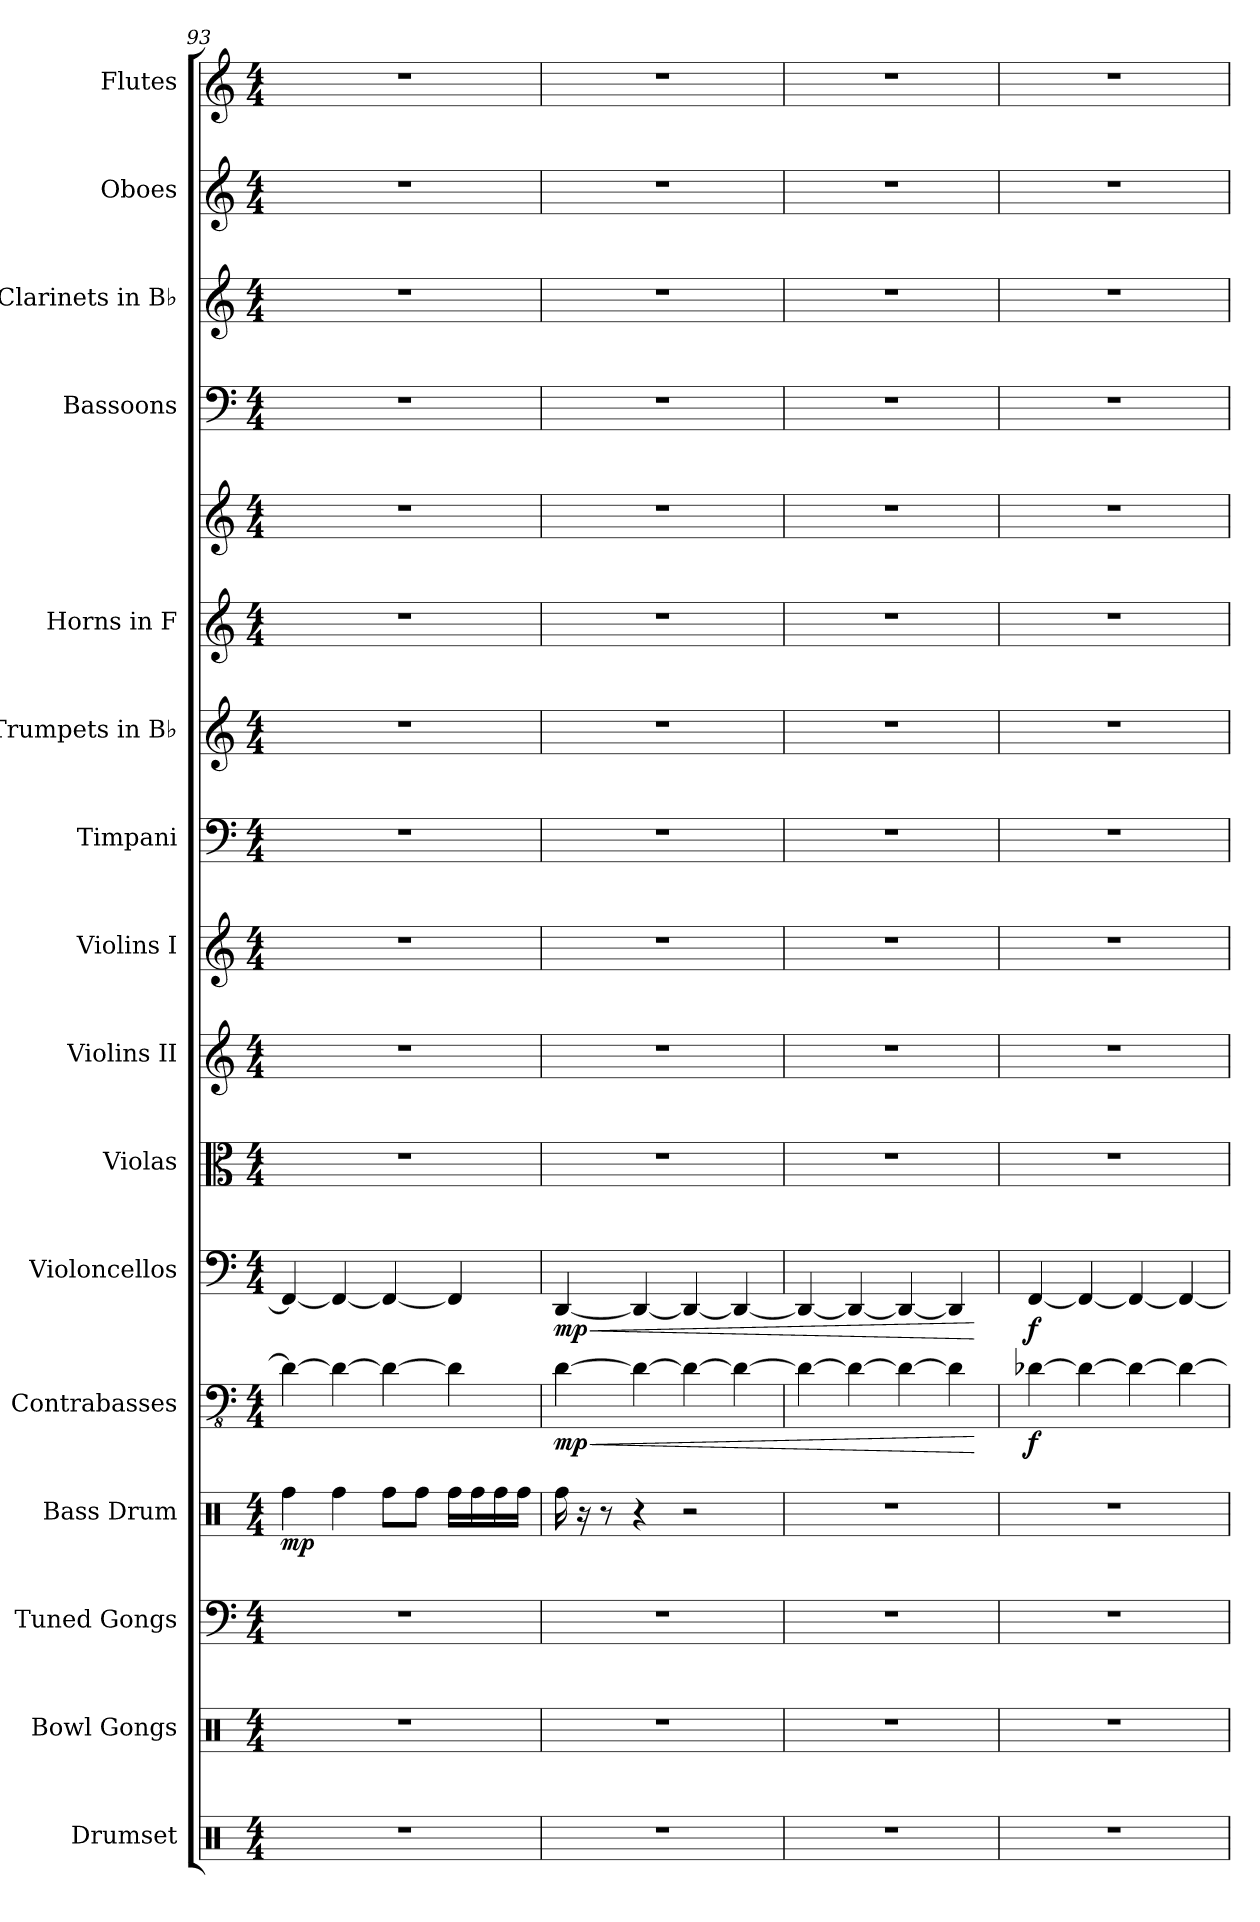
**kern	**kern	**kern	**kern	**dynam	**kern	**dynam	**kern	**dynam	**kern	**kern	**kern	**kern	**kern	**kern	**kern	**kern	**kern	**kern	**kern
*part16	*part15	*part14	*part13	*part13	*part12	*part12	*part11	*part11	*part10	*part9	*part8	*part7	*part6	*part5	*part5	*part4	*part3	*part2	*part1
*staff17	*staff16	*staff15	*staff14	*staff14	*staff13	*staff13	*staff12	*staff12	*staff11	*staff10	*staff9	*staff8	*staff7	*staff6	*staff5	*staff4	*staff3	*staff2	*staff1
*I"Drumset	*I"Bowl Gongs	*I"Tuned Gongs	*I"Bass Drum	*	*I"Contrabasses	*	*I"Violoncellos	*	*I"Violas	*I"Violins II	*I"Violins I	*I"Timpani	*I"Trumpets in B♭	*I"Horns in F	*	*I"Bassoons	*I"Clarinets in B♭	*I"Oboes	*I"Flutes
*I'Drs.	*I'Bw. Go.	*I'Td. Go.	*I'B. Dr.	*	*I'Cb.	*	*I'Vc.	*	*I'Vla.	*I'Vln. II	*I'Vln. I	*I'Timp.	*	*	*	*I'Bsn.	*	*I'Ob.	*I'Fl.
*clefX	*clefX	*clefF4	*clefX	*	*clefFv4	*	*clefF4	*	*clefC3	*clefG2	*clefG2	*clefF4	*clefG2	*clefG2	*clefG2	*clefF4	*clefG2	*clefG2	*clefG2
*	*	*	*	*	*ITrd7c12	*	*	*	*	*	*	*	*ITrd1c2	*ITrd4c7	*ITrd4c7	*	*ITrd1c2	*	*
*k[]	*k[]	*k[]	*k[]	*	*k[]	*	*k[]	*	*k[]	*k[]	*k[]	*k[]	*k[b-e-]	*k[b-]	*k[b-]	*k[]	*k[b-e-]	*k[]	*k[]
*M4/4	*M4/4	*M4/4	*M4/4	*	*M4/4	*	*M4/4	*	*M4/4	*M4/4	*M4/4	*M4/4	*M4/4	*M4/4	*M4/4	*M4/4	*M4/4	*M4/4	*M4/4
=93	=93	=93	=93	=93	=93	=93	=93	=93	=93	=93	=93	=93	=93	=93	=93	=93	=93	=93	=93
!	!	!	!	!LO:DY:b	!	!	!	!	!	!	!	!	!	!	!	!	!	!	!
1r	1r	1r	4Rff\	mp	4DD-\_	.	4FF/_	.	1r	1r	1r	1r	1r	1r	1r	1r	1r	1r	1r
.	.	.	4Rff\	.	4DD-\_	.	4FF/_	.	.	.	.	.	.	.	.	.	.	.	.
.	.	.	8Rff\L	.	4DD-\_	.	4FF/_	.	.	.	.	.	.	.	.	.	.	.	.
.	.	.	8Rff\J	.	.	.	.	.	.	.	.	.	.	.	.	.	.	.	.
.	.	.	16Rff\LL	.	4DD-\]	.	4FF/]	.	.	.	.	.	.	.	.	.	.	.	.
.	.	.	16Rff\	.	.	.	.	.	.	.	.	.	.	.	.	.	.	.	.
.	.	.	16Rff\	.	.	.	.	.	.	.	.	.	.	.	.	.	.	.	.
.	.	.	16Rff\JJ	.	.	.	.	.	.	.	.	.	.	.	.	.	.	.	.
=94	=94	=94	=94	=94	=94	=94	=94	=94	=94	=94	=94	=94	=94	=94	=94	=94	=94	=94	=94
!	!	!	!	!	!	!LO:HP:b	!	!LO:HP:b	!	!	!	!	!	!	!	!	!	!	!
!	!	!	!	!	!	!LO:DY:n=1:b	!	!LO:DY:n=1:b	!	!	!	!	!	!	!	!	!	!	!
1r	1r	1r	16Rff\	.	[4DD\	< mp	[4DD/	< mp	1r	1r	1r	1r	1r	1r	1r	1r	1r	1r	1r
.	.	.	16r	.	.	.	.	.	.	.	.	.	.	.	.	.	.	.	.
.	.	.	8r	.	.	.	.	.	.	.	.	.	.	.	.	.	.	.	.
.	.	.	4r	.	4DD\_	.	4DD/_	.	.	.	.	.	.	.	.	.	.	.	.
.	.	.	2r	.	4DD\_	.	4DD/_	.	.	.	.	.	.	.	.	.	.	.	.
.	.	.	.	.	4DD\_	.	4DD/_	.	.	.	.	.	.	.	.	.	.	.	.
=95	=95	=95	=95	=95	=95	=95	=95	=95	=95	=95	=95	=95	=95	=95	=95	=95	=95	=95	=95
1r	1r	1r	1r	.	4DD\_	.	4DD/_	.	1r	1r	1r	1r	1r	1r	1r	1r	1r	1r	1r
.	.	.	.	.	4DD\_	.	4DD/_	.	.	.	.	.	.	.	.	.	.	.	.
.	.	.	.	.	4DD\_	.	4DD/_	.	.	.	.	.	.	.	.	.	.	.	.
.	.	.	.	.	4DD\]	.	4DD/]	.	.	.	.	.	.	.	.	.	.	.	.
.	.	.	.	.	.	[	.	[	.	.	.	.	.	.	.	.	.	.	.
=96	=96	=96	=96	=96	=96	=96	=96	=96	=96	=96	=96	=96	=96	=96	=96	=96	=96	=96	=96
!	!	!	!	!	!	!LO:DY:b	!	!LO:DY:b	!	!	!	!	!	!	!	!	!	!	!
1r	1r	1r	1r	.	[4DD-X\	f	[4FF/	f	1r	1r	1r	1r	1r	1r	1r	1r	1r	1r	1r
.	.	.	.	.	4DD-\_	.	4FF/_	.	.	.	.	.	.	.	.	.	.	.	.
.	.	.	.	.	4DD-\_	.	4FF/_	.	.	.	.	.	.	.	.	.	.	.	.
.	.	.	.	.	4DD-\_	.	4FF/_	.	.	.	.	.	.	.	.	.	.	.	.
=	=	=	=	=	=	=	=	=	=	=	=	=	=	=	=	=	=	=	=
*-	*-	*-	*-	*-	*-	*-	*-	*-	*-	*-	*-	*-	*-	*-	*-	*-	*-	*-	*-
